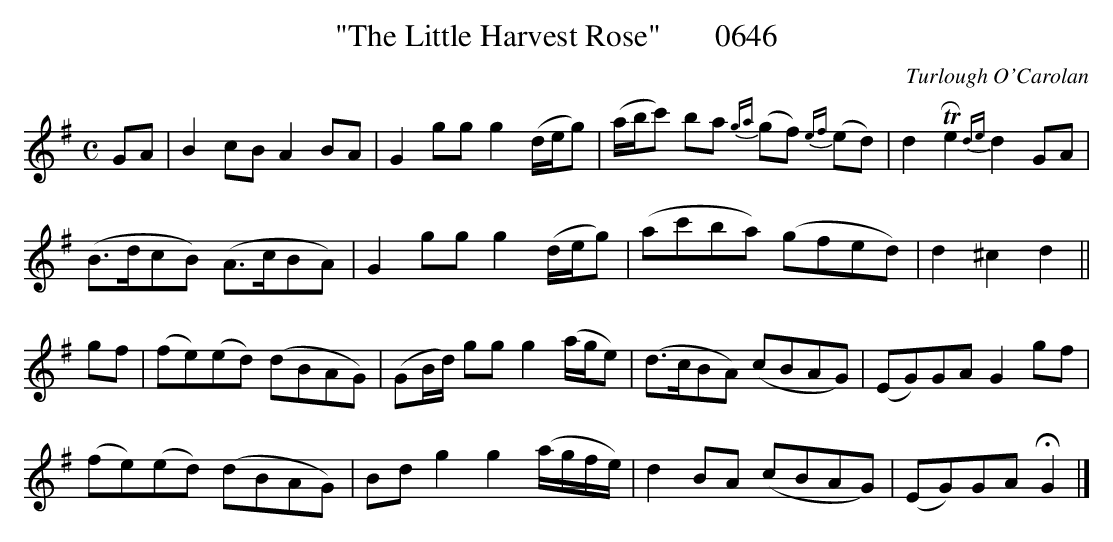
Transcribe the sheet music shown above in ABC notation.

X:1
T:"The Little Harvest Rose"       0646
C:Turlough O'Carolan
M:C
L:1/8
K:G
GA|B2cB A2BA|G2gg g2(d/2e/2g)|(a/2b/2c') ba {ga}(gf) {ef}(ed)|d2 TRe2 {de}d2GA|
(B3/2d/2cB) (A3/2c/2BA)|G2gg g2(d/2e/2g)|(ac'ba) (gfed)|d2^c2d2||
gf|(fe)(ed) (dBAG)|(GB/2d/2) gg g2(a/2g/2e)|(d3/2c/2BA) (cBAG)|(EG)GA G2gf|
(fe)(ed) (dBAG)|Bd g2g2(a/2g/2f/2e/2)|d2BA (cBAG)|(EG)GA HG2|]
